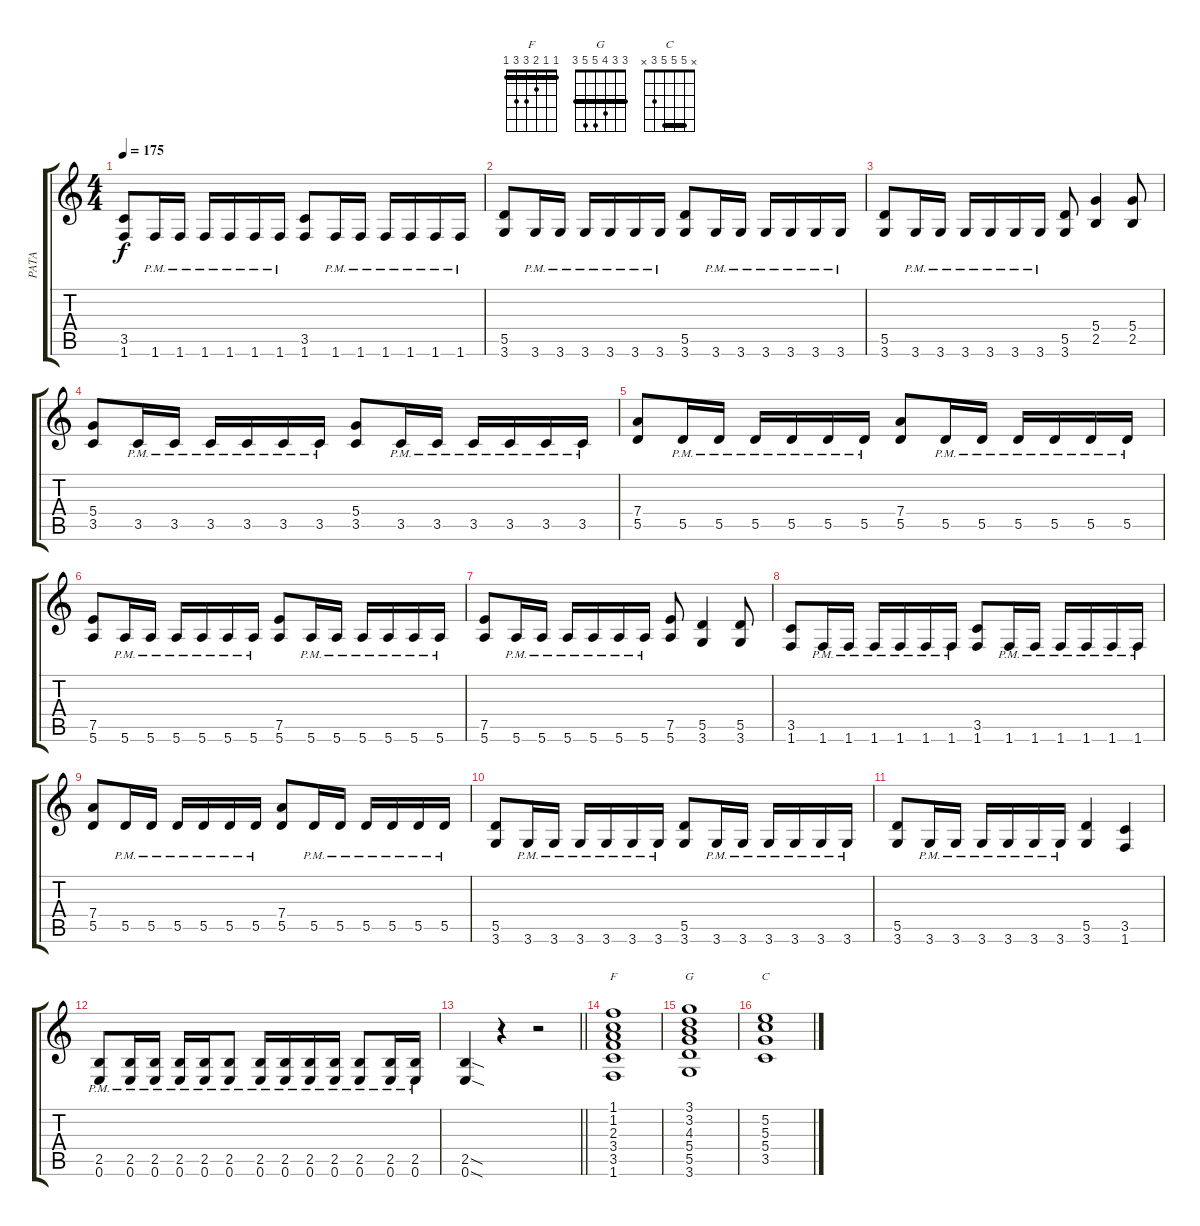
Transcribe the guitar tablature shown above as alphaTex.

\track ("PATA" "PATA") {instrument distortionguitar}
\staff {score tabs}
\tuning (E4 B3 G3 D3 A2 E2) {hide}
\chord ("F" 1 1 2 3 3 1) {barre 1}
\chord ("G" 3 3 4 5 5 3) {barre 3}
\chord ("C" x 5 5 5 3 x) {barre 5}
\ts (4 4)
\tempo 175
\clef g2
\ks c
(3.5 1.6).8{dy f} 1.6{pm}.16 1.6{pm}.16 1.6{pm}.16 1.6{pm}.16 1.6{pm}.16 1.6{pm}.16 (3.5 1.6).8 1.6{pm}.16 1.6{pm}.16 1.6{pm}.16 1.6{pm}.16 1.6{pm}.16 1.6{pm}.16 |
(5.5 3.6).8 3.6{pm}.16 3.6{pm}.16 3.6{pm}.16 3.6{pm}.16 3.6{pm}.16 3.6{pm}.16 (5.5 3.6).8 3.6{pm}.16 3.6{pm}.16 3.6{pm}.16 3.6{pm}.16 3.6{pm}.16 3.6{pm}.16 |
(5.5 3.6).8 3.6{pm}.16 3.6{pm}.16 3.6{pm}.16 3.6{pm}.16 3.6{pm}.16 3.6{pm}.16 (5.5 3.6).8 (5.4 2.5).4 (5.4 2.5).8 |
(5.4 3.5).8 3.5{pm}.16 3.5{pm}.16 3.5{pm}.16 3.5{pm}.16 3.5{pm}.16 3.5{pm}.16 (5.4 3.5).8 3.5{pm}.16 3.5{pm}.16 3.5{pm}.16 3.5{pm}.16 3.5{pm}.16 3.5{pm}.16 |
(7.4 5.5).8 5.5{pm}.16 5.5{pm}.16 5.5{pm}.16 5.5{pm}.16 5.5{pm}.16 5.5{pm}.16 (7.4 5.5).8 5.5{pm}.16 5.5{pm}.16 5.5{pm}.16 5.5{pm}.16 5.5{pm}.16 5.5{pm}.16 |
(7.5 5.6).8 5.6{pm}.16 5.6{pm}.16 5.6{pm}.16 5.6{pm}.16 5.6{pm}.16 5.6{pm}.16 (7.5 5.6).8 5.6{pm}.16 5.6{pm}.16 5.6{pm}.16 5.6{pm}.16 5.6{pm}.16 5.6{pm}.16 |
(7.5 5.6).8 5.6{pm}.16 5.6{pm}.16 5.6{pm}.16 5.6{pm}.16 5.6{pm}.16 5.6{pm}.16 (7.5 5.6).8 (5.5 3.6).4 (5.5 3.6).8 |
(3.5 1.6).8 1.6{pm}.16 1.6{pm}.16 1.6{pm}.16 1.6{pm}.16 1.6{pm}.16 1.6{pm}.16 (3.5 1.6).8 1.6{pm}.16 1.6{pm}.16 1.6{pm}.16 1.6{pm}.16 1.6{pm}.16 1.6{pm}.16 |
(7.4 5.5).8 5.5{pm}.16 5.5{pm}.16 5.5{pm}.16 5.5{pm}.16 5.5{pm}.16 5.5{pm}.16 (7.4 5.5).8 5.5{pm}.16 5.5{pm}.16 5.5{pm}.16 5.5{pm}.16 5.5{pm}.16 5.5{pm}.16 |
(5.5 3.6).8 3.6{pm}.16 3.6{pm}.16 3.6{pm}.16 3.6{pm}.16 3.6{pm}.16 3.6{pm}.16 (5.5 3.6).8 3.6{pm}.16 3.6{pm}.16 3.6{pm}.16 3.6{pm}.16 3.6{pm}.16 3.6{pm}.16 |
(5.5 3.6).8 3.6{pm}.16 3.6{pm}.16 3.6{pm}.16 3.6{pm}.16 3.6{pm}.16 3.6{pm}.16 (5.5 3.6).4 (3.5 1.6).4 |
(2.5{pm} 0.6{pm}).8 (2.5{pm} 0.6{pm}).16 (2.5{pm} 0.6).16 (2.5{pm} 0.6{pm}).16 (2.5{pm} 0.6{pm}).16 (2.5{pm} 0.6{pm}).8 (2.5{pm} 0.6{pm}).16 (2.5{pm} 0.6{pm}).16 (2.5{pm} 0.6{pm}).16 (2.5{pm} 0.6{pm}).16 (2.5{pm} 0.6{pm}).8 (2.5{pm} 0.6{pm}).16 (2.5{pm} 0.6).16 |
\barLineRight lightlight
(2.5{sod} 0.6{sod}).4 r.4 r.2 |
(1.1 1.2 2.3 3.4 3.5 1.6).1{ch "F" instrument electricguitarclean} |
(3.1 3.2 4.3 5.4 5.5 3.6).1{ch "G"} |
(5.2 5.3 5.4 3.5).1{ch "C"}
